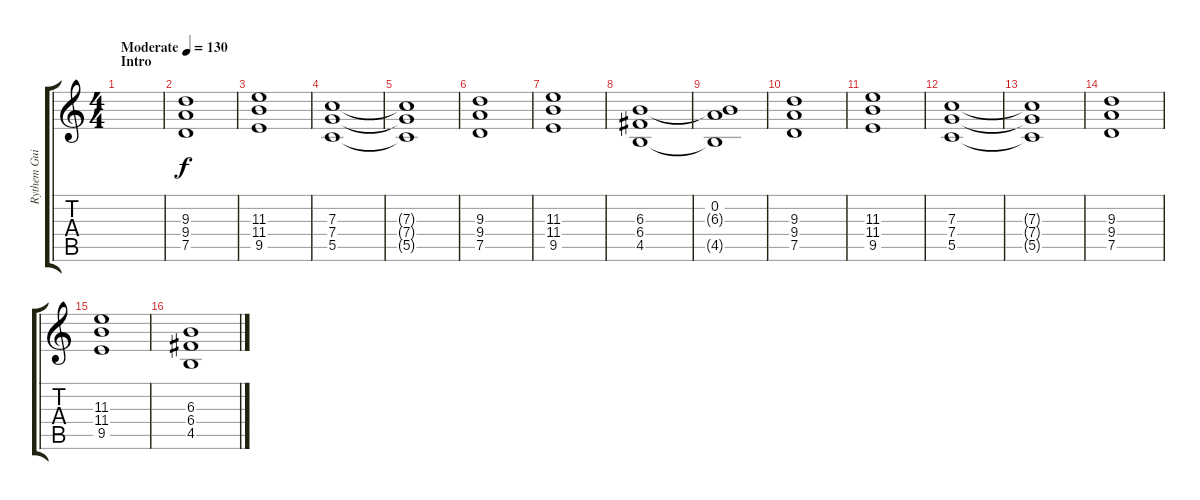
\track ("Rythem Guitar" "Rythem Gui") {instrument distortionguitar}
\staff {score tabs}
\tuning (D4 A3 F3 C3 G2 D2) {hide}
\ts (4 4)
\section ("" "Intro")
\tempo (130 "Moderate")
\clef g2
\ks c
|
(9.3 9.4 7.5).1 |
(11.3 11.4 9.5).1 |
(7.3 7.4 5.5).1 |
(7.3{t} 7.4{t} 5.5{t}).1 |
(9.3 9.4 7.5).1 |
(11.3 11.4 9.5).1 |
(6.3 6.4 4.5).1 |
(0.2 6.3{t} 4.5{t}).1 |
(9.3 9.4 7.5).1 |
(11.3 11.4 9.5).1 |
(7.3 7.4 5.5).1 |
(7.3{t} 7.4{t} 5.5{t}).1 |
(9.3 9.4 7.5).1 |
(11.3 11.4 9.5).1 |
(6.3 6.4 4.5).1
